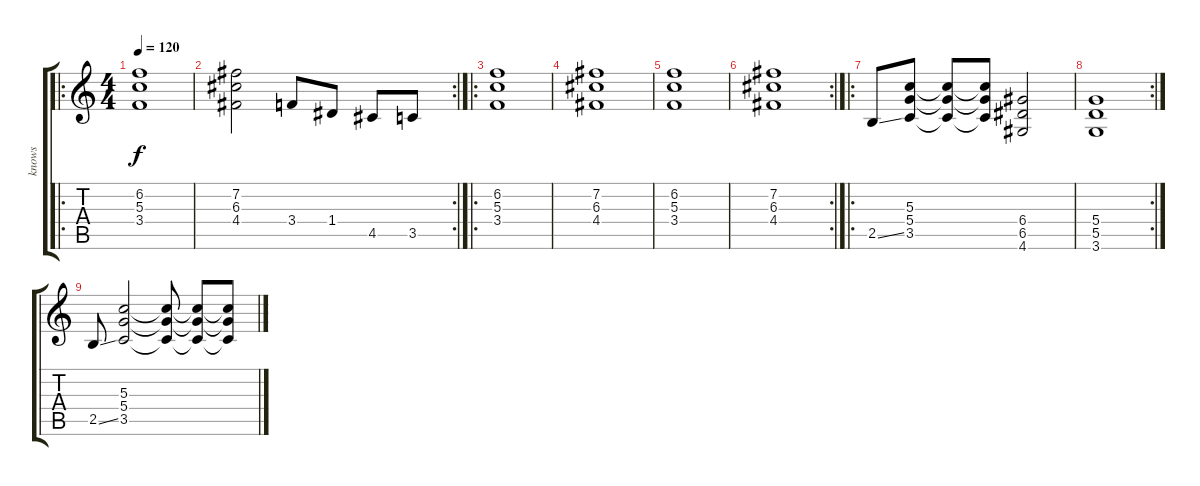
\track ("knows" "knows") {instrument distortionguitar}
\staff {score tabs}
\tuning (E4 B3 G3 D3 A2 E2) {hide}
\ro
\ts (4 4)
\tempo 120
\clef g2
\ks c
(6.2 5.3 3.4).1{dy f} |
\rc 2
(7.2 6.3 4.4).2 3.4.8 1.4.8 4.5.8 3.5.8 |
\ro
(6.2 5.3 3.4).1 |
(7.2 6.3 4.4).1 |
(6.2 5.3 3.4).1 |
\rc 2
(7.2 6.3 4.4).1 |
\ro
2.5{ss}.8 (5.3 5.4 3.5).8 (5.3{t} 5.4{t} 3.5{t}).8 (5.3{t} 5.4{t} 3.5{t}).8 (6.4 6.5 4.6).2 |
\rc 2
(5.4 5.5 3.6).1 |
2.5{ss}.8 (5.3 5.4 3.5).2 (5.3{t} 5.4{t} 3.5{t}).8 (5.3{t} 5.4{t} 3.5{t}).8 (5.3{t} 5.4{t} 3.5{t}).8
